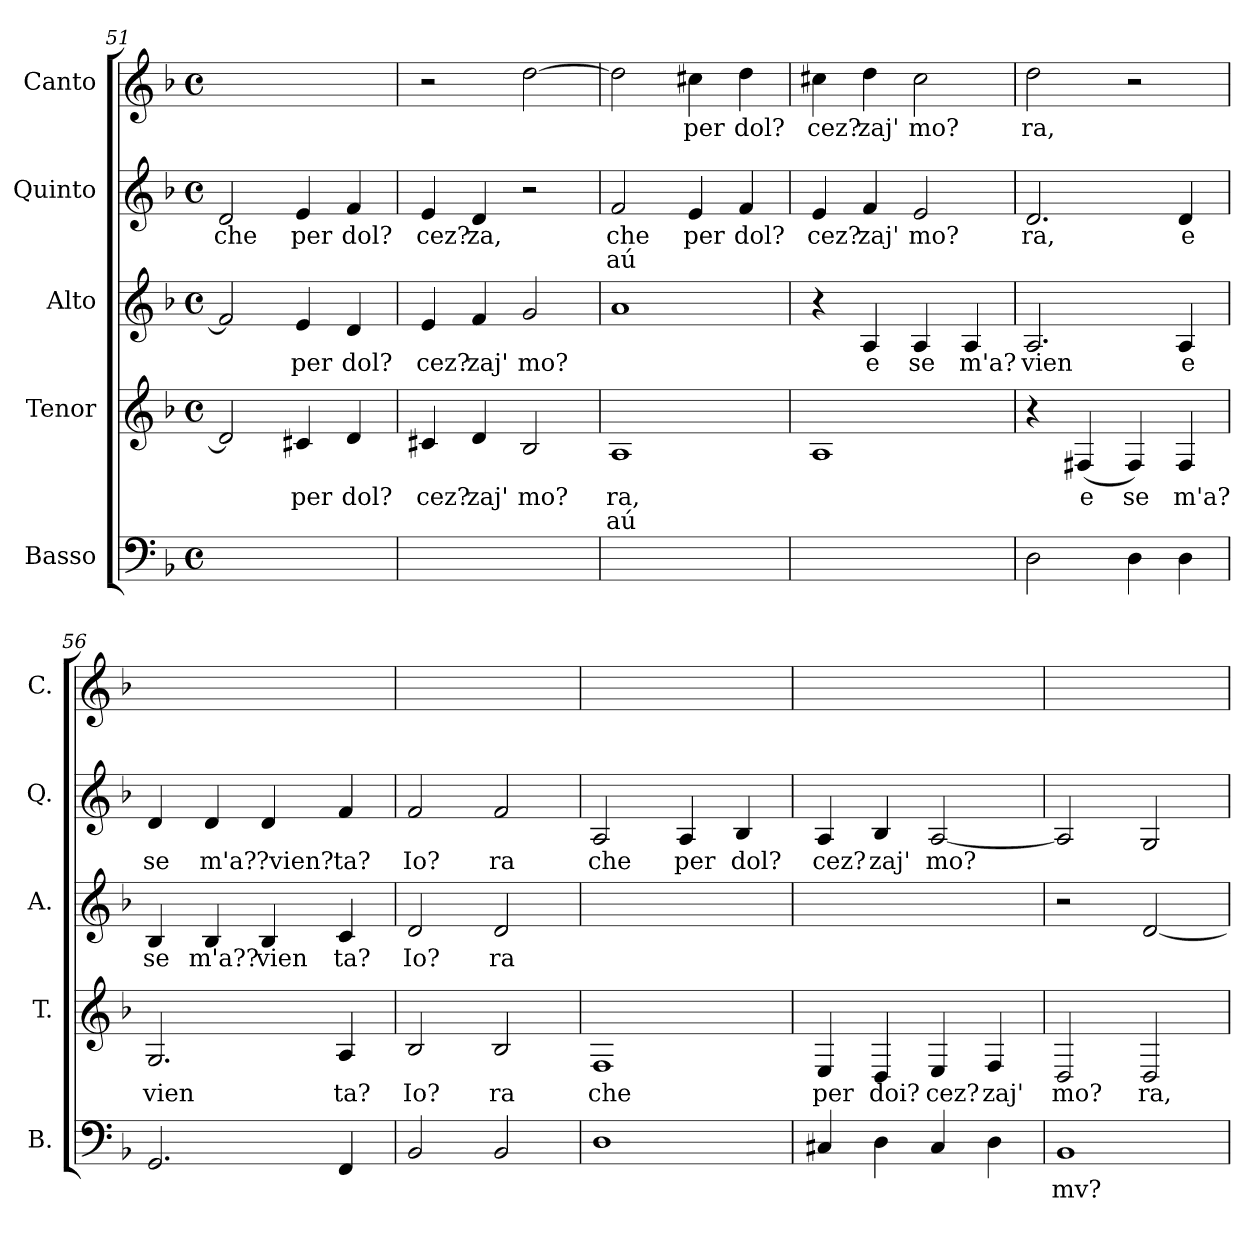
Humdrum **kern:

**kern	**text	**kern	**text	**text	**kern	**text	**kern	**text	**text	**kern	**text
*part5	*part5	*part4	*part4	*part4	*part3	*part3	*part2	*part2	*part2	*part1	*part1
*staff5	*staff5	*staff4	*staff4	*staff4	*staff3	*staff3	*staff2	*staff2	*staff2	*staff1	*staff1
*I"Basso	*	*I"Tenor	*	*	*I"Alto	*	*I"Quinto	*	*	*I"Canto	*
*I'B.	*	*I'T.	*	*	*I'A.	*	*I'Q.	*	*	*I'C.	*
*clefF4	*	*clefG2	*	*	*clefG2	*	*clefG2	*	*	*clefG2	*
*k[b-]	*	*k[b-]	*	*	*k[b-]	*	*k[b-]	*	*	*k[b-]	*
*F:	*	*F:	*	*	*F:	*	*F:	*	*	*F:	*
*M4/4	*	*M4/4	*	*	*M4/4	*	*M4/4	*	*	*M4/4	*
*met(c)	*	*met(c)	*	*	*met(c)	*	*met(c)	*	*	*met(c)	*
=51	=51	=51	=51	=51	=51	=51	=51	=51	=51	=51	=51
!	!	!	!	!	!	!	!	!LO:LY:b	!	!	!
1ryy	.	2d/]	.	.	2f/]	.	2d/	che	.	1ryy	.
!	!	!	!LO:LY:b	!	!	!LO:LY:b	!	!LO:LY:b	!	!	!
.	.	4c#X/	per	.	4e/	per	4e/	per	.	.	.
!	!	!	!LO:LY:b	!	!	!LO:LY:b	!	!LO:LY:b	!	!	!
.	.	4d/	dol?	.	4d/	dol?	4f/	dol?	.	.	.
=52	=52	=52	=52	=52	=52	=52	=52	=52	=52	=52	=52
!	!	!	!LO:LY:b	!	!	!LO:LY:b	!	!LO:LY:b	!	!	!
1ryy	.	4c#X/	cez?	.	4e/	cez?	4e/	cez?	.	2r	.
!	!	!	!LO:LY:b	!	!	!LO:LY:b	!	!LO:LY:b	!	!	!
.	.	4d/	zaj'	.	4f/	zaj'	4d/	za,	.	.	.
!	!	!	!LO:LY:b	!	!	!LO:LY:b	!	!	!	!	!
.	.	2B-/	mo?	.	2g/	mo?	2r	.	.	[2dd\	.
=53	=53	=53	=53	=53	=53	=53	=53	=53	=53	=53	=53
!	!	!	!LO:LY:b	!LO:LY:b	!	!	!	!LO:LY:b	!LO:LY:b	!	!
1ryy	.	1A	ra,	aú	1a	.	2f/	che	aú	2dd\]	.
!	!	!	!	!	!	!	!	!LO:LY:b	!	!	!LO:LY:b
.	.	.	.	.	.	.	4e/	per	.	4cc#X\	per
!	!	!	!	!	!	!	!	!LO:LY:b	!	!	!LO:LY:b
.	.	.	.	.	.	.	4f/	dol?	.	4dd\	dol?
=54	=54	=54	=54	=54	=54	=54	=54	=54	=54	=54	=54
!	!	!	!	!	!	!	!	!LO:LY:b	!	!	!LO:LY:b
1ryy	.	1A	.	.	4r	.	4e/	cez?	.	4cc#X\	cez?
!	!	!	!	!	!	!LO:LY:b	!	!LO:LY:b	!	!	!LO:LY:b
.	.	.	.	.	4A/	e	4f/	zaj'	.	4dd\	zaj'
!	!	!	!	!	!	!LO:LY:b	!	!LO:LY:b	!	!	!LO:LY:b
.	.	.	.	.	4A/	se	2e/	mo?	.	2cc#\	mo?
!	!	!	!	!	!	!LO:LY:b	!	!	!	!	!
.	.	.	.	.	4A/	m'a?	.	.	.	.	.
!!LO:LB:g=z
=55	=55	=55	=55	=55	=55	=55	=55	=55	=55	=55	=55
!	!	!	!	!	!	!LO:LY:b	!	!LO:LY:b	!	!	!LO:LY:b
2D\	.	4r	.	.	2.A/	vien	2.d/	ra,	.	2dd\	ra,
!	!	!	!LO:LY:b	!	!	!	!	!	!	!	!
.	.	(<4F#X/	e	.	.	.	.	.	.	.	.
!	!	!	!LO:LY:b	!	!	!	!	!	!	!	!
4D\	.	4F#/)	se	.	.	.	.	.	.	2r	.
!	!	!	!LO:LY:b	!	!	!LO:LY:b	!	!LO:LY:b	!	!	!
4D\	.	4F#/	m'a?	.	4A/	e	4d/	e	.	.	.
=56	=56	=56	=56	=56	=56	=56	=56	=56	=56	=56	=56
!	!	!	!LO:LY:b	!	!	!LO:LY:b	!	!LO:LY:b	!	!	!
2.GG/	.	2.G/	vien	.	4B-/	se	4d/	se	.	1ryy	.
!	!	!	!	!	!	!LO:LY:b	!	!LO:LY:b	!	!	!
.	.	.	.	.	4B-/	m'a??	4d/	m'a?	.	.	.
!	!	!	!	!	!	!LO:LY:b	!	!LO:LY:b	!	!	!
.	.	.	.	.	4B-/	vien	4d/	?vien?	.	.	.
!	!	!	!LO:LY:b	!	!	!LO:LY:b	!	!LO:LY:b	!	!	!
4FF/	.	4A/	ta?	.	4c/	ta?	4f/	ta?	.	.	.
=57	=57	=57	=57	=57	=57	=57	=57	=57	=57	=57	=57
!	!	!	!LO:LY:b	!	!	!LO:LY:b	!	!LO:LY:b	!	!	!
2BB-/	.	2B-/	Io?	.	2d/	Io?	2f/	Io?	.	1ryy	.
!	!	!	!LO:LY:b	!	!	!LO:LY:b	!	!LO:LY:b	!	!	!
2BB-/	.	2B-/	ra	.	2d/	ra	2f/	ra	.	.	.
=58	=58	=58	=58	=58	=58	=58	=58	=58	=58	=58	=58
!	!	!	!LO:LY:b	!	!	!	!	!LO:LY:b	!	!	!
1D	.	1F	che	.	1ryy	.	2A/	che	.	1ryy	.
!	!	!	!	!	!	!	!	!LO:LY:b	!	!	!
.	.	.	.	.	.	.	4A/	per	.	.	.
!	!	!	!	!	!	!	!	!LO:LY:b	!	!	!
.	.	.	.	.	.	.	4B-/	dol?	.	.	.
=59	=59	=59	=59	=59	=59	=59	=59	=59	=59	=59	=59
!	!	!	!LO:LY:b	!	!	!	!	!LO:LY:b	!	!	!
4C#X/	.	4E/	per	.	1ryy	.	4A/	cez?	.	1ryy	.
!	!	!	!LO:LY:b	!	!	!	!	!LO:LY:b	!	!	!
4D\	.	4D/	doi?	.	.	.	4B-/	zaj'	.	.	.
!	!	!	!LO:LY:b	!	!	!	!	!LO:LY:b	!	!	!
4C#/	.	4E/	cez?	.	.	.	[2A/	mo?	.	.	.
!	!	!	!LO:LY:b	!	!	!	!	!	!	!	!
4D\	.	4F/	zaj'	.	.	.	.	.	.	.	.
!!LO:PB:g=z
=60	=60	=60	=60	=60	=60	=60	=60	=60	=60	=60	=60
!	!LO:LY:b	!	!LO:LY:b	!	!	!	!	!	!	!	!
1BB-	mv?	2D/	mo?	.	2r	.	2A/]	.	.	1ryy	.
!	!	!	!LO:LY:b	!	!	!	!	!	!	!	!
.	.	2D/	ra,	.	[2d/	.	2G/	.	.	.	.
=	=	=	=	=	=	=	=	=	=	=	=
*-	*-	*-	*-	*-	*-	*-	*-	*-	*-	*-	*-
